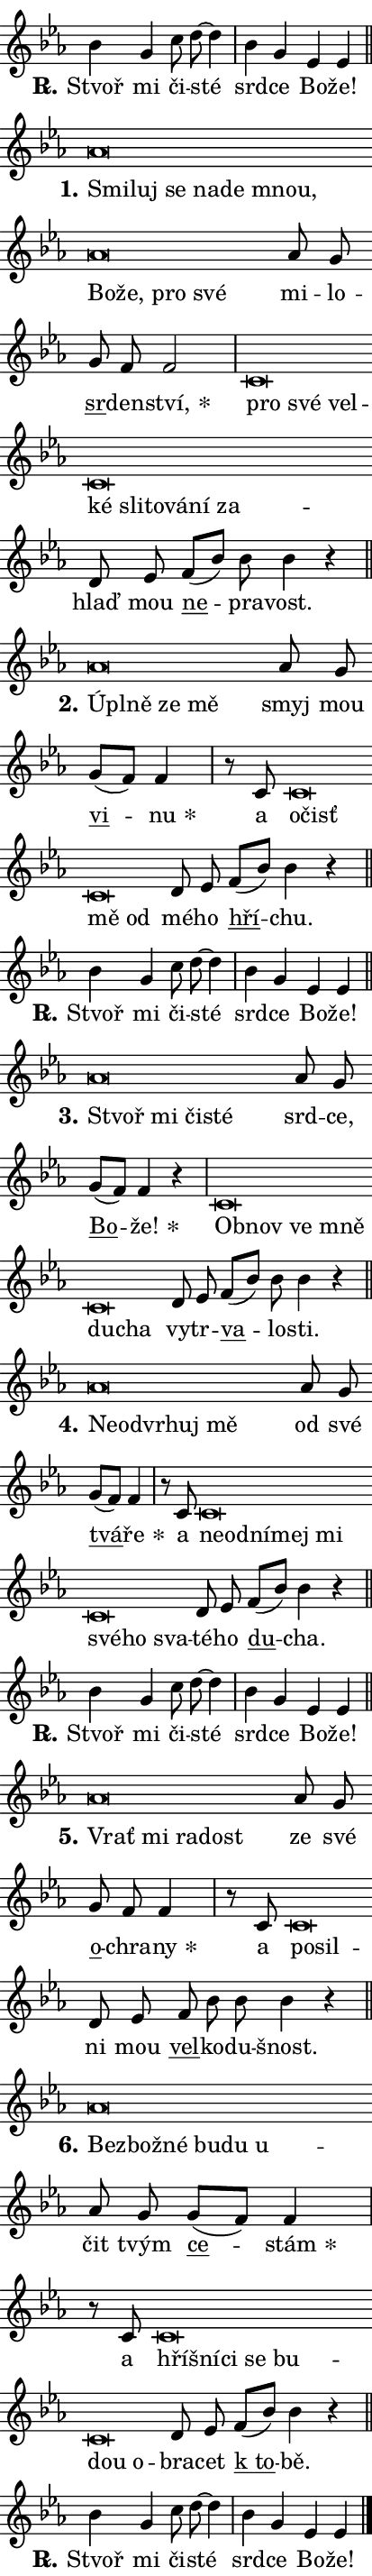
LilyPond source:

\version "2.24.0"
\header { tagline = "" }
\paper {
  indent = 0\cm
  top-margin = 0\cm
  right-margin = 0\cm
  bottom-margin = 0\cm
  left-margin = 0\cm
  paper-width = 7\cm
  page-breaking = #ly:one-page-breaking
  system-system-spacing.basic-distance = #11
  score-system-spacing.basic-distance = #11
  ragged-last = ##f
}


%% Author: Thomas Morley
%% https://lists.gnu.org/archive/html/lilypond-user/2020-05/msg00002.html
#(define (line-position grob)
"Returns position of @var[grob} in current system:
   @code{'start}, if at first time-step
   @code{'end}, if at last time-step
   @code{'middle} otherwise
"
  (let* ((col (ly:item-get-column grob))
         (ln (ly:grob-object col 'left-neighbor))
         (rn (ly:grob-object col 'right-neighbor))
         (col-to-check-left (if (ly:grob? ln) ln col))
         (col-to-check-right (if (ly:grob? rn) rn col))
         (break-dir-left
           (and
             (ly:grob-property col-to-check-left 'non-musical #f)
             (ly:item-break-dir col-to-check-left)))
         (break-dir-right
           (and
             (ly:grob-property col-to-check-right 'non-musical #f)
             (ly:item-break-dir col-to-check-right))))
        (cond ((eqv? 1 break-dir-left) 'start)
              ((eqv? -1 break-dir-right) 'end)
              (else 'middle))))

#(define (tranparent-at-line-position vctor)
  (lambda (grob)
  "Relying on @code{line-position} select the relevant enry from @var{vctor}.
Used to determine transparency,"
    (case (line-position grob)
      ((end) (not (vector-ref vctor 0)))
      ((middle) (not (vector-ref vctor 1)))
      ((start) (not (vector-ref vctor 2))))))

noteHeadBreakVisibility =
#(define-music-function (break-visibility)(vector?)
"Makes @code{NoteHead}s transparent relying on @var{break-visibility}"
#{
  \override NoteHead.transparent =
    #(tranparent-at-line-position break-visibility)
#})

#(define delete-ledgers-for-transparent-note-heads
  (lambda (grob)
    "Reads whether a @code{NoteHead} is transparent.
If so this @code{NoteHead} is removed from @code{'note-heads} from
@var{grob}, which is supposed to be @code{LedgerLineSpanner}.
As a result ledgers are not printed for this @code{NoteHead}"
    (let* ((nhds-array (ly:grob-object grob 'note-heads))
           (nhds-list
             (if (ly:grob-array? nhds-array)
                 (ly:grob-array->list nhds-array)
                 '()))
           ;; Relies on the transparent-property being done before
           ;; Staff.LedgerLineSpanner.after-line-breaking is executed.
           ;; This is fragile ...
           (to-keep
             (remove
               (lambda (nhd)
                 (ly:grob-property nhd 'transparent #f))
               nhds-list)))
      ;; TODO find a better method to iterate over grob-arrays, similiar
      ;; to filter/remove etc for lists
      ;; For now rebuilt from scratch
      (set! (ly:grob-object grob 'note-heads)  '())
      (for-each
        (lambda (nhd)
          (ly:pointer-group-interface::add-grob grob 'note-heads nhd))
        to-keep))))

hideNotes = {
  \noteHeadBreakVisibility #begin-of-line-visible
}
unHideNotes = {
  \noteHeadBreakVisibility #all-visible
}

% work-around for resetting accidentals
% https://lilypond.org/doc/v2.23/Documentation/notation/displaying-rhythms#unmetered-music
cadenzaMeasure = {
  \cadenzaOff
  \partial 1024 s1024
  \cadenzaOn
}

#(define-markup-command (accent layout props text) (markup?)
  "Underline accented syllable"
  (interpret-markup layout props
    #{\markup \override #'(offset . 4.3) \underline { #text }#}))

responsum = \markup \concat {
  "R" \hspace #-1.05 \path #0.1 #'((moveto 0 0.07) (lineto 0.9 0.8)) \hspace #0.05 "."
}

\layout {
    \context {
        \Staff
        \remove "Time_signature_engraver"
        \override LedgerLineSpanner.after-line-breaking = #delete-ledgers-for-transparent-note-heads
    }
    \context {
        \Voice {
            \override NoteHead.output-attributes = #'((class . "notehead"))
            \override Hairpin.height = #0.55
        }
    }
    \context {
        \Lyrics {
            \override StanzaNumber.output-attributes = #'((class . "stanzanumber"))
            \override LyricSpace.minimum-distance = #0.9
            \override LyricText.font-name = #"TeX Gyre Schola"
            \override LyricText.font-size = 1
            \override StanzaNumber.font-name = #"TeX Gyre Schola Bold"
            \override StanzaNumber.font-size = 1
        }
    }
}

% magnetic-lyrics.ily
%
%   written by
%     Jean Abou Samra <jean@abou-samra.fr>
%     Werner Lemberg <wl@gnu.org>
%
%   adapted by
%     Jiri Hon <jiri.hon@gmail.com>
%
% Version 2022-Apr-15

% https://www.mail-archive.com/lilypond-user@gnu.org/msg149350.html

#(define (Left_hyphen_pointer_engraver context)
   "Collect syllable-hyphen-syllable occurrences in lyrics and store
them in properties.  This engraver only looks to the left.  For
example, if the lyrics input is @code{foo -- bar}, it does the
following.

@itemize @bullet
@item
Set the @code{text} property of the @code{LyricHyphen} grob between
@q{foo} and @q{bar} to @code{foo}.

@item
Set the @code{left-hyphen} property of the @code{LyricText} grob with
text @q{foo} to the @code{LyricHyphen} grob between @q{foo} and
@q{bar}.
@end itemize

Use this auxiliary engraver in combination with the
@code{lyric-@/text::@/apply-@/magnetic-@/offset!} hook."
   (let ((hyphen #f)
         (text #f))
     (make-engraver
      (acknowledgers
       ((lyric-syllable-interface engraver grob source-engraver)
        (set! text grob)))
      (end-acknowledgers
       ((lyric-hyphen-interface engraver grob source-engraver)
        ;(when (not (grob::has-interface grob 'lyric-space-interface))
          (set! hyphen grob)));)
      ((stop-translation-timestep engraver)
       (when (and text hyphen)
         (ly:grob-set-object! text 'left-hyphen hyphen))
       (set! text #f)
       (set! hyphen #f)))))

#(define (lyric-text::apply-magnetic-offset! grob)
   "If the space between two syllables is less than the value in
property @code{LyricText@/.details@/.squash-threshold}, move the right
syllable to the left so that it gets concatenated with the left
syllable.

Use this function as a hook for
@code{LyricText@/.after-@/line-@/breaking} if the
@code{Left_@/hyphen_@/pointer_@/engraver} is active."
   (let ((hyphen (ly:grob-object grob 'left-hyphen #f)))
     (when hyphen
       (let ((left-text (ly:spanner-bound hyphen LEFT)))
         (when (grob::has-interface left-text 'lyric-syllable-interface)
           (let* ((common (ly:grob-common-refpoint grob left-text X))
                  (this-x-ext (ly:grob-extent grob common X))
                  (left-x-ext
                   (begin
                     ;; Trigger magnetism for left-text.
                     (ly:grob-property left-text 'after-line-breaking)
                     (ly:grob-extent left-text common X)))
                  ;; `delta` is the gap width between two syllables.
                  (delta (- (interval-start this-x-ext)
                            (interval-end left-x-ext)))
                  (details (ly:grob-property grob 'details))
                  (threshold (assoc-get 'squash-threshold details 0.2)))
             (when (< delta threshold)
               (let* (;; We have to manipulate the input text so that
                      ;; ligatures crossing syllable boundaries are not
                      ;; disabled.  For languages based on the Latin
                      ;; script this is essentially a beautification.
                      ;; However, for non-Western scripts it can be a
                      ;; necessity.
                      (lt (ly:grob-property left-text 'text))
                      (rt (ly:grob-property grob 'text))
                      (is-space (grob::has-interface hyphen 'lyric-space-interface))
                      (space (if is-space " " ""))
                      (space-markup (grob-interpret-markup grob " "))
                      (space-size (interval-length (ly:stencil-extent space-markup X)))
                      (extra-delta (if is-space space-size 0))
                      ;; Append new syllable.
                      (ltrt-space (if (and (string? lt) (string? rt))
                                (string-append lt space rt)
                                (make-concat-markup (list lt space rt))))
                      ;; Right-align `ltrt` to the right side.
                      (ltrt-space-markup (grob-interpret-markup
                               grob
                               (make-translate-markup
                                (cons (interval-length this-x-ext) 0)
                                (make-right-align-markup ltrt-space)))))
                 (begin
                   ;; Don't print `left-text`.
                   (ly:grob-set-property! left-text 'stencil #f)
                   ;; Set text and stencil (which holds all collected
                   ;; syllables so far) and shift it to the left.
                   (ly:grob-set-property! grob 'text ltrt-space)
                   (ly:grob-set-property! grob 'stencil ltrt-space-markup)
                   (ly:grob-translate-axis! grob (- (- delta extra-delta)) X))))))))))


#(define (lyric-hyphen::displace-bounds-first grob)
   ;; Make very sure this callback isn't triggered too early.
   (let ((left (ly:spanner-bound grob LEFT))
         (right (ly:spanner-bound grob RIGHT)))
     (ly:grob-property left 'after-line-breaking)
     (ly:grob-property right 'after-line-breaking)
     (ly:lyric-hyphen::print grob)))

squashThreshold = #0.4

\layout {
  \context {
    \Lyrics
    \consists #Left_hyphen_pointer_engraver
    \override LyricText.after-line-breaking =
      #lyric-text::apply-magnetic-offset!
    \override LyricHyphen.stencil = #lyric-hyphen::displace-bounds-first
    \override LyricText.details.squash-threshold = \squashThreshold
    \override LyricHyphen.minimum-distance = 0
    \override LyricHyphen.minimum-length = \squashThreshold
  }
}

squash = \override LyricText.details.squash-threshold = 9999
unSquash = \override LyricText.details.squash-threshold = \squashThreshold

left = \override LyricText.self-alignment-X = #LEFT
unLeft = \revert LyricText.self-alignment-X

starOffset = #(lambda (grob) 
                (let ((x_offset (ly:self-alignment-interface::aligned-on-x-parent grob)))
                  (if (= x_offset 0) 0 (+ x_offset 1.2))))

star = #(define-music-function (syllable)(string?)
"Append star separator at the end of a syllable"
#{
  \once \override LyricText.X-offset = #starOffset
  \lyricmode { \markup {
    #syllable
    \override #'((font-name . "TeX Gyre Schola Bold")) \hspace #0.2 \lower #0.65 \larger "*"
  } }
#})

starAccent = #(define-music-function (syllable)(string?)
"Append star separator at the end of a syllable and make accent"
#{
  \once \override LyricText.X-offset = #starOffset
  \lyricmode { \markup {
    \accent #syllable
    \override #'((font-name . "TeX Gyre Schola Bold")) \hspace #0.2 \lower #0.65 \larger "*"
  } }
#})

breath = #(define-music-function (syllable)(string?)
"Append breathing indicator at the end of a syllable"
#{
  \lyricmode { \markup { #syllable "+" } }
#})

optionalBreath = #(define-music-function (syllable)(string?)
"Append optional breathing indicator at the end of a syllable"
#{
  \lyricmode { \markup { #syllable "(+)" } }
#})


\score {
    <<
        \new Voice = "melody" { \cadenzaOn \key es \major \relative { bes'4 g c8 d8~ d4 \cadenzaMeasure \bar "|" bes4 g \bar "" es es \cadenzaMeasure \bar "||" \break } }
        \new Lyrics \lyricsto "melody" { \lyricmode { \set stanza = \responsum
Stvoř mi či -- sté srd -- ce Bo -- že! } }
    >>
    \layout {}
}

\score {
    <<
        \new Voice = "melody" { \cadenzaOn \key es \major \relative { as'\breve*1/16 \hideNotes \breve*1/16 \bar "" \breve*1/16 \bar "" \breve*1/16 \bar "" \breve*1/16 \bar "" \breve*1/16 \bar "" \breve*1/16 \bar "" \breve*1/16 \bar "" \breve*1/16 \breve*1/16 \bar "" \unHideNotes as8 g \bar "" g f f2 \cadenzaMeasure \bar "|" c\breve*1/16 \hideNotes \breve*1/16 \bar "" \breve*1/16 \bar "" \breve*1/16 \bar "" \breve*1/16 \bar "" \breve*1/16 \bar "" \breve*1/16 \bar "" \breve*1/16 \breve*1/16 \bar "" \unHideNotes d8 es \bar "" f[( bes)] bes bes4 r \cadenzaMeasure \bar "||" \break } }
        \new Lyrics \lyricsto "melody" { \lyricmode { \set stanza = "1."
\left Smi -- \squash luj se na -- de mnou, Bo -- že, pro své \unLeft \unSquash mi -- lo -- \markup \accent sr -- den -- \star ství, \left pro \squash své vel -- ké sli -- to -- vá -- ní za -- \unLeft \unSquash hlaď mou \markup \accent ne -- pra -- vost. } }
    >>
    \layout {}
}

\score {
    <<
        \new Voice = "melody" { \cadenzaOn \key es \major \relative { as'\breve*1/16 \hideNotes \breve*1/16 \bar "" \breve*1/16 \breve*1/16 \bar "" \unHideNotes as8 g \bar "" g[( f)] f4 \cadenzaMeasure \bar "|" r8 c c\breve*1/16 \hideNotes \breve*1/16 \bar "" \breve*1/16 \breve*1/16 \bar "" \unHideNotes d8 es \bar "" f[( bes)] bes4 r \cadenzaMeasure \bar "||" \break } }
        \new Lyrics \lyricsto "melody" { \lyricmode { \set stanza = "2."
\left Úpl -- \squash ně ze mě \unLeft \unSquash smyj mou \markup \accent vi -- \star nu a \left o -- \squash čisť mě od \unLeft \unSquash mé -- ho \markup \accent hří -- chu. } }
    >>
    \layout {}
}

\score {
    <<
        \new Voice = "melody" { \cadenzaOn \key es \major \relative { bes'4 g c8 d8~ d4 \cadenzaMeasure \bar "|" bes4 g \bar "" es es \cadenzaMeasure \bar "||" \break } }
        \new Lyrics \lyricsto "melody" { \lyricmode { \set stanza = \responsum
Stvoř mi či -- sté srd -- ce Bo -- že! } }
    >>
    \layout {}
}

\score {
    <<
        \new Voice = "melody" { \cadenzaOn \key es \major \relative { as'\breve*1/16 \hideNotes \breve*1/16 \bar "" \breve*1/16 \breve*1/16 \bar "" \unHideNotes as8 g \bar "" g[( f)] f4 r \cadenzaMeasure \bar "|" c\breve*1/16 \hideNotes \breve*1/16 \bar "" \breve*1/16 \bar "" \breve*1/16 \bar "" \breve*1/16 \breve*1/16 \bar "" \unHideNotes d8 es \bar "" f[( bes)] bes bes4 r \cadenzaMeasure \bar "||" \break } }
        \new Lyrics \lyricsto "melody" { \lyricmode { \set stanza = "3."
\left Stvoř \squash mi či -- sté \unLeft \unSquash srd -- ce, \markup \accent Bo -- \star že! \left Ob -- \squash nov ve mně du -- cha \unLeft \unSquash vy -- tr -- \markup \accent va -- lo -- sti. } }
    >>
    \layout {}
}

\score {
    <<
        \new Voice = "melody" { \cadenzaOn \key es \major \relative { as'\breve*1/16 \hideNotes \breve*1/16 \bar "" \breve*1/16 \bar "" \breve*1/16 \breve*1/16 \bar "" \unHideNotes as8 g \bar "" g[( f)] f4 \cadenzaMeasure \bar "|" r8 c c\breve*1/16 \hideNotes \breve*1/16 \bar "" \breve*1/16 \bar "" \breve*1/16 \bar "" \breve*1/16 \bar "" \breve*1/16 \bar "" \breve*1/16 \breve*1/16 \bar "" \unHideNotes d8 es \bar "" f[( bes)] bes4 r \cadenzaMeasure \bar "||" \break } }
        \new Lyrics \lyricsto "melody" { \lyricmode { \set stanza = "4."
\left Ne -- \squash od -- vr -- huj mě \unLeft \unSquash od své \markup \accent tvá -- \star ře a \left ne -- \squash od -- ní -- mej mi své -- ho sva -- \unLeft \unSquash té -- ho \markup \accent du -- cha. } }
    >>
    \layout {}
}

\score {
    <<
        \new Voice = "melody" { \cadenzaOn \key es \major \relative { bes'4 g c8 d8~ d4 \cadenzaMeasure \bar "|" bes4 g \bar "" es es \cadenzaMeasure \bar "||" \break } }
        \new Lyrics \lyricsto "melody" { \lyricmode { \set stanza = \responsum
Stvoř mi či -- sté srd -- ce Bo -- že! } }
    >>
    \layout {}
}

\score {
    <<
        \new Voice = "melody" { \cadenzaOn \key es \major \relative { as'\breve*1/16 \hideNotes \breve*1/16 \bar "" \breve*1/16 \breve*1/16 \bar "" \unHideNotes as8 g \bar "" g f f4 \cadenzaMeasure \bar "|" r8 c c\breve*1/16 \hideNotes \breve*1/16 \bar "" \unHideNotes d8 es \bar "" f bes bes bes4 r \cadenzaMeasure \bar "||" \break } }
        \new Lyrics \lyricsto "melody" { \lyricmode { \set stanza = "5."
\left Vrať \squash mi ra -- dost \unLeft \unSquash ze své \markup \accent o -- chra -- \star ny a \left po -- \squash sil -- \unLeft \unSquash ni mou \markup \accent vel -- ko -- du -- šnost. } }
    >>
    \layout {}
}

\score {
    <<
        \new Voice = "melody" { \cadenzaOn \key es \major \relative { as'\breve*1/16 \hideNotes \breve*1/16 \bar "" \breve*1/16 \bar "" \breve*1/16 \bar "" \breve*1/16 \breve*1/16 \bar "" \unHideNotes as8 g \bar "" g[( f)] f4 \cadenzaMeasure \bar "|" r8 c c\breve*1/16 \hideNotes \breve*1/16 \bar "" \breve*1/16 \bar "" \breve*1/16 \bar "" \breve*1/16 \bar "" \breve*1/16 \breve*1/16 \bar "" \unHideNotes d8 es \bar "" f[( bes)] bes4 r \cadenzaMeasure \bar "||" \break } }
        \new Lyrics \lyricsto "melody" { \lyricmode { \set stanza = "6."
\left Bez -- \squash bož -- né bu -- du u -- \unLeft \unSquash čit tvým \markup \accent ce -- \star stám a \left hří -- \squash šní -- ci se bu -- dou o -- \unLeft \unSquash bra -- cet \markup \accent "k to" -- bě. } }
    >>
    \layout {}
}

\score {
    <<
        \new Voice = "melody" { \cadenzaOn \key es \major \relative { bes'4 g c8 d8~ d4 \cadenzaMeasure \bar "|" bes4 g \bar "" es es \cadenzaMeasure \bar "||" \break } \bar "|." }
        \new Lyrics \lyricsto "melody" { \lyricmode { \set stanza = \responsum
Stvoř mi či -- sté srd -- ce Bo -- že! } }
    >>
    \layout {}
}
